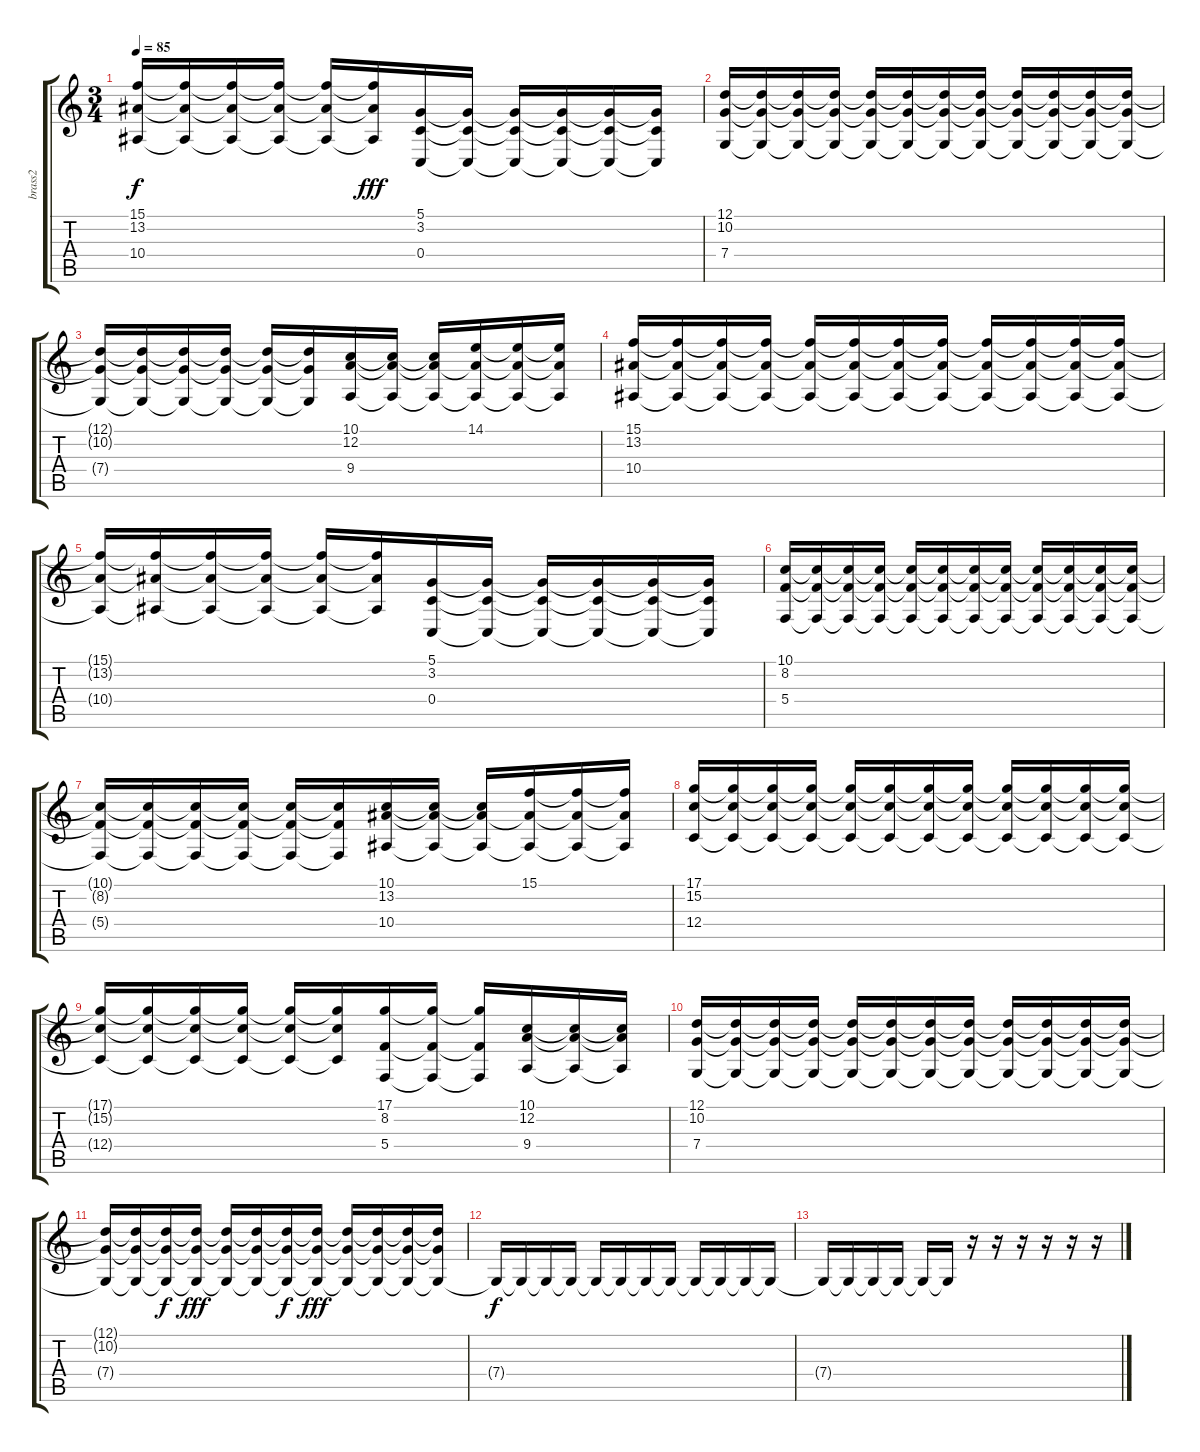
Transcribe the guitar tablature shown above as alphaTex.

\track ("brass2" "brass2") {instrument trombone}
\staff {score tabs}
\tuning (D4 A3 F3 C3 G2 C2) {hide}
\ts (3 4)
\tempo 85
\clef g2
\ks c
(15.1{t} 13.2{t} 10.4{t}).16{dy f} (15.1{t} 13.2{t} 10.4{t}).16 (15.1{t} 13.2{t} 10.4{t}).16 (15.1{t} 13.2{t} 10.4{t}).16 (15.1{t} 13.2{t} 10.4{t}).16 (15.1{t} 13.2{t} 10.4{t}).16{dy fff} (5.1 3.2 0.4).16 (5.1{t} 3.2{t} 0.4{t}).16 (5.1{t} 3.2{t} 0.4{t}).16 (5.1{t} 3.2{t} 0.4{t}).16 (5.1{t} 3.2{t} 0.4{t}).16 (5.1{t} 3.2{t} 0.4{t}).16 |
(12.1 10.2 7.4).16 (12.1{t} 10.2{t} 7.4{t}).16 (12.1{t} 10.2{t} 7.4{t}).16 (12.1{t} 10.2{t} 7.4{t}).16 (12.1{t} 10.2{t} 7.4{t}).16 (12.1{t} 10.2{t} 7.4{t}).16 (12.1{t} 10.2{t} 7.4{t}).16 (12.1{t} 10.2{t} 7.4{t}).16 (12.1{t} 10.2{t} 7.4{t}).16 (12.1{t} 10.2{t} 7.4{t}).16 (12.1{t} 10.2{t} 7.4{t}).16 (12.1{t} 10.2{t} 7.4{t}).16 |
(12.1{t} 10.2{t} 7.4{t}).16 (12.1{t} 10.2{t} 7.4{t}).16 (12.1{t} 10.2{t} 7.4{t}).16 (12.1{t} 10.2{t} 7.4{t}).16 (12.1{t} 10.2{t} 7.4{t}).16 (12.1{t} 10.2{t} 7.4{t}).16 (10.1 12.2 9.4).16 (10.1{t} 12.2{t} 9.4{t}).16 (10.1{t} 12.2{t} 9.4{t}).16 (14.1 12.2{t} 9.4{t}).16 (14.1{t} 12.2{t} 9.4{t}).16 (14.1{t} 12.2{t} 9.4{t}).16 |
(15.1 13.2 10.4).16 (15.1{t} 13.2{t} 10.4{t}).16 (15.1{t} 13.2{t} 10.4{t}).16 (15.1{t} 13.2{t} 10.4{t}).16 (15.1{t} 13.2{t} 10.4{t}).16 (15.1{t} 13.2{t} 10.4{t}).16 (15.1{t} 13.2{t} 10.4{t}).16 (15.1{t} 13.2{t} 10.4{t}).16 (15.1{t} 13.2{t} 10.4{t}).16 (15.1{t} 13.2{t} 10.4{t}).16 (15.1{t} 13.2{t} 10.4{t}).16 (15.1{t} 13.2{t} 10.4{t}).16 |
(15.1{t} 13.2{t} 10.4{t}).16 (15.1{t} 13.2{t} 10.4{t}).16 (15.1{t} 13.2{t} 10.4{t}).16 (15.1{t} 13.2{t} 10.4{t}).16 (15.1{t} 13.2{t} 10.4{t}).16 (15.1{t} 13.2{t} 10.4{t}).16 (5.1 3.2 0.4).16 (5.1{t} 3.2{t} 0.4{t}).16 (5.1{t} 3.2{t} 0.4{t}).16 (5.1{t} 3.2{t} 0.4{t}).16 (5.1{t} 3.2{t} 0.4{t}).16 (5.1{t} 3.2{t} 0.4{t}).16 |
(10.1 8.2 5.4).16 (10.1{t} 8.2{t} 5.4{t}).16 (10.1{t} 8.2{t} 5.4{t}).16 (10.1{t} 8.2{t} 5.4{t}).16 (10.1{t} 8.2{t} 5.4{t}).16 (10.1{t} 8.2{t} 5.4{t}).16 (10.1{t} 8.2{t} 5.4{t}).16 (10.1{t} 8.2{t} 5.4{t}).16 (10.1{t} 8.2{t} 5.4{t}).16 (10.1{t} 8.2{t} 5.4{t}).16 (10.1{t} 8.2{t} 5.4{t}).16 (10.1{t} 8.2{t} 5.4{t}).16 |
(10.1{t} 8.2{t} 5.4{t}).16 (10.1{t} 8.2{t} 5.4{t}).16 (10.1{t} 8.2{t} 5.4{t}).16 (10.1{t} 8.2{t} 5.4{t}).16 (10.1{t} 8.2{t} 5.4{t}).16 (10.1{t} 8.2{t} 5.4{t}).16 (10.1 13.2 10.4).16 (10.1{t} 13.2{t} 10.4{t}).16 (10.1{t} 13.2{t} 10.4{t}).16 (15.1 13.2{t} 10.4{t}).16 (15.1{t} 13.2{t} 10.4{t}).16 (15.1{t} 13.2{t} 10.4{t}).16 |
(17.1 15.2 12.4).16 (17.1{t} 15.2{t} 12.4{t}).16 (17.1{t} 15.2{t} 12.4{t}).16 (17.1{t} 15.2{t} 12.4{t}).16 (17.1{t} 15.2{t} 12.4{t}).16 (17.1{t} 15.2{t} 12.4{t}).16 (17.1{t} 15.2{t} 12.4{t}).16 (17.1{t} 15.2{t} 12.4{t}).16 (17.1{t} 15.2{t} 12.4{t}).16 (17.1{t} 15.2{t} 12.4{t}).16 (17.1{t} 15.2{t} 12.4{t}).16 (17.1{t} 15.2{t} 12.4{t}).16 |
(17.1{t} 15.2{t} 12.4{t}).16 (17.1{t} 15.2{t} 12.4{t}).16 (17.1{t} 15.2{t} 12.4{t}).16 (17.1{t} 15.2{t} 12.4{t}).16 (17.1{t} 15.2{t} 12.4{t}).16 (17.1{t} 15.2{t} 12.4{t}).16 (17.1 8.2 5.4).16 (17.1{t} 8.2{t} 5.4{t}).16 (17.1{t} 8.2{t} 5.4{t}).16 (10.1 12.2 9.4).16 (10.1{t} 12.2{t} 9.4{t}).16 (10.1{t} 12.2{t} 9.4{t}).16 |
(12.1 10.2 7.4).16 (12.1{t} 10.2{t} 7.4{t}).16 (12.1{t} 10.2{t} 7.4{t}).16 (12.1{t} 10.2{t} 7.4{t}).16 (12.1{t} 10.2{t} 7.4{t}).16 (12.1{t} 10.2{t} 7.4{t}).16 (12.1{t} 10.2{t} 7.4{t}).16 (12.1{t} 10.2{t} 7.4{t}).16 (12.1{t} 10.2{t} 7.4{t}).16 (12.1{t} 10.2{t} 7.4{t}).16 (12.1{t} 10.2{t} 7.4{t}).16 (12.1{t} 10.2{t} 7.4{t}).16 |
(12.1{t} 10.2{t} 7.4{t}).16 (12.1{t} 10.2{t} 7.4{t}).16 (12.1{t} 10.2{t} 7.4{t}).16{dy f} (12.1{t} 10.2{t} 7.4{t}).16{dy fff} (12.1{t} 10.2{t} 7.4{t}).16 (12.1{t} 10.2{t} 7.4{t}).16 (12.1{t} 10.2{t} 7.4{t}).16{dy f} (12.1{t} 10.2{t} 7.4{t}).16{dy fff} (12.1{t} 10.2{t} 7.4{t}).16 (12.1{t} 10.2{t} 7.4{t}).16 (12.1{t} 10.2{t} 7.4{t}).16 (12.1{t} 10.2{t} 7.4{t}).16 |
7.4{t}.16{dy f} 7.4{t}.16 7.4{t}.16 7.4{t}.16 7.4{t}.16 7.4{t}.16 7.4{t}.16 7.4{t}.16 7.4{t}.16 7.4{t}.16 7.4{t}.16 7.4{t}.16 |
7.4{t}.16 7.4{t}.16 7.4{t}.16 7.4{t}.16 7.4{t}.16 7.4{t}.16 r.16 r.16 r.16 r.16 r.16 r.16
